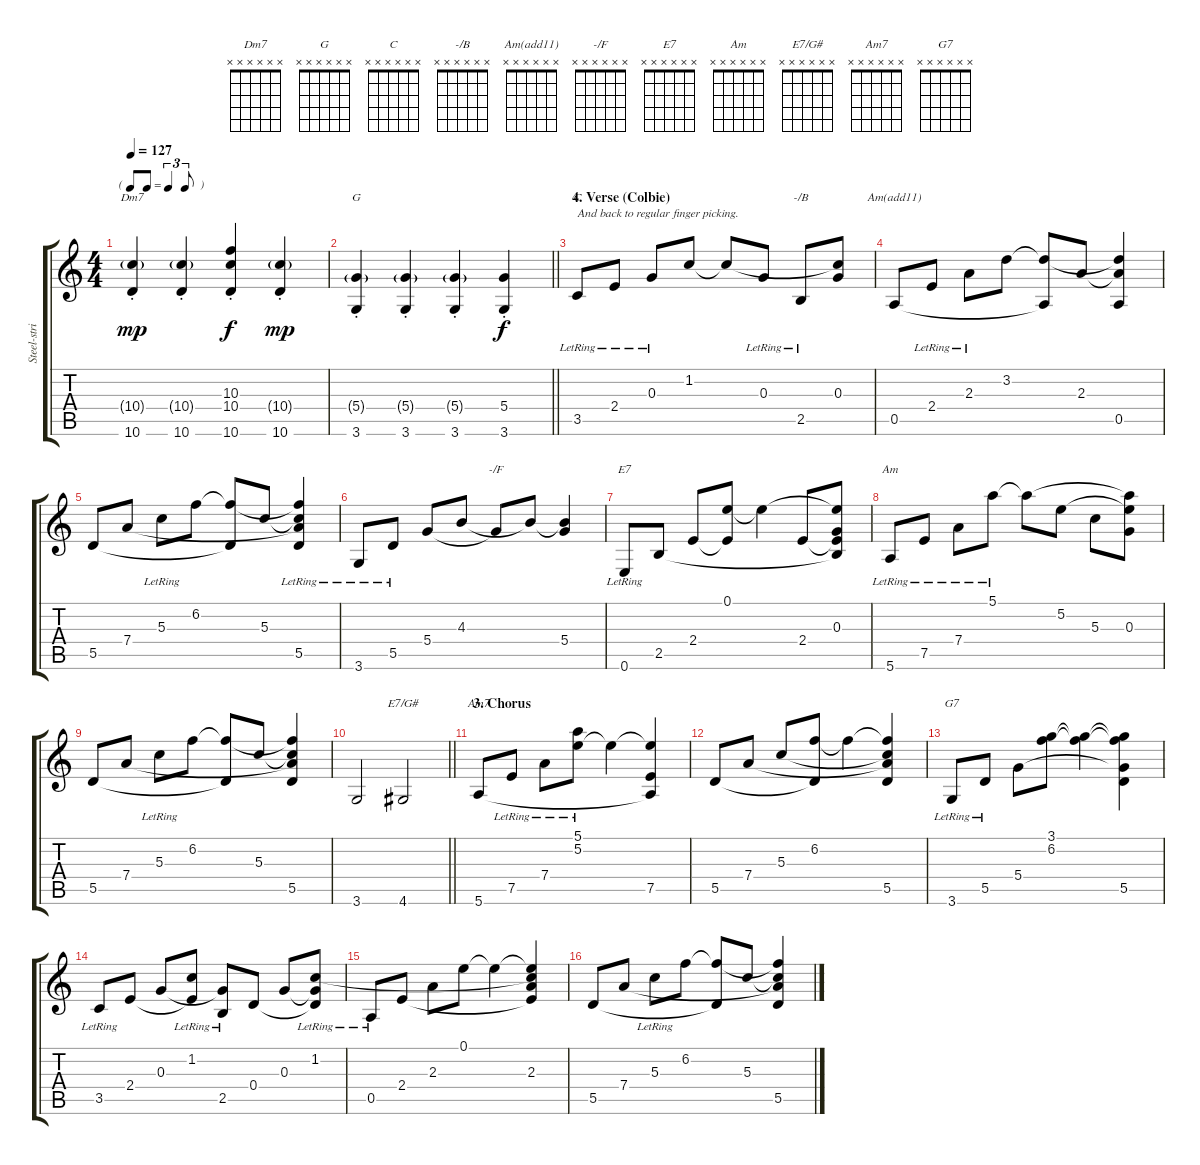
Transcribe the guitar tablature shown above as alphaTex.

\track ("Steel-stringed Acoustic Guitar" "Steel-stri") {instrument acousticguitarsteel}
\staff {score tabs}
\tuning (E4 B3 G3 D3 A2 E2) {hide}
\chord ("Dm7" x x x x x x)
\chord ("G" x x x x x x)
\chord ("C" x x x x x x)
\chord ("-/B" x x x x x x)
\chord ("Am(add11)" x x x x x x)
\chord ("-/F" x x x x x x)
\chord ("E7" x x x x x x)
\chord ("Am" x x x x x x)
\chord ("E7/G#" x x x x x x)
\chord ("Am7" x x x x x x)
\chord ("G7" x x x x x x)
\ts (4 4)
\tf triplet8th
\tempo 127
\clef g2
\ks c
(10.4{g st} 10.6{st}).4{ch "Dm7" dy mp} (10.4{g st} 10.6{st}).4 (10.3{st} 10.4{st} 10.6{st}).4{dy f} (10.4{g st} 10.6{st}).4{dy mp} |
\barLineRight lightlight
(5.4{g st} 3.6{st}).4{ch "G"} (5.4{g st} 3.6{st}).4 (5.4{g st} 3.6{st}).4 (5.4{st} 3.6{st}).4{dy f} |
\section ("" "4. Verse (Colbie)")
3.5{lr}.8{ch "C" txt "And back to regular finger picking."} 2.4{lr}.8 0.3{lr}.8 1.2.8 1.2{t}.8 0.3{lr}.8 2.5{lr}.8{ch "-/B"} (1.2{t} 0.3).8 |
0.5.8{ch "Am(add11)"} 2.4{lr}.8 2.3{lr}.8 3.2.8 (3.2{t} 0.5{t}).8 2.3.8 (3.2{t} 2.3{t} 0.5).4 |
5.5.8 7.4.8 5.3{lr}.8 6.2.8 (6.2{t} 5.5{t}).8 5.3.8 (6.2{t} 5.3{t} 7.4{t} 5.5{lr}).4 |
3.6{lr}.8 5.5{lr}.8 5.4.8 4.3.8 5.4{t}.8{ch "-/F"} 4.3{t}.8 (4.3{t} 5.4).4 |
0.6{lr}.8{ch "E7"} 2.5.8 2.4.8 (0.1 2.4{t}).8 0.1{t}.4 2.4.8 (0.1{t} 0.3 2.4{t} 2.5{t}).8 |
5.6{lr}.8{ch "Am"} 7.5{lr}.8 7.4{lr}.8 5.1{lr}.8 5.1{t}.8 5.2.8 5.3.8 (5.1{t} 5.2{t} 0.3).8 |
5.5.8 7.4.8 5.3{lr}.8 6.2.8 (6.2{t} 5.5{t}).8 5.3.8 (6.2{t} 5.3{t} 7.4{t} 5.5).4 |
\barLineRight lightlight
3.6.2 4.6.2{ch "E7/G#"} |
\section ("" "3. Chorus")
5.6.8{ch "Am7"} 7.5{lr}.8 7.4{lr}.8 (5.1{lr} 5.2).8 5.2{t}.4 (5.2{t} 7.5 5.6{t}).4 |
5.5.8 7.4.8 5.3.8 (6.2 5.5{t}).8 6.2{t}.4 (6.2{t} 5.3{t} 7.4{t} 5.5).4 |
3.6{lr}.8{ch "G7"} 5.5{lr}.8 5.4.8 (3.1 6.2).8 (3.1{t} 6.2{t}).4 (3.1{t} 6.2{t} 5.4{t} 5.5).4 |
3.5{lr}.8 2.4.8 0.3.8 (1.2{lr} 2.4{t}).8 (0.3{t} 2.5{lr}).8 0.4.8 0.3.8 (1.2{lr} 0.3{t} 0.4{t}).8 |
0.5{lr}.8 2.4.8 2.3.8 0.1.8 0.1{t}.4 (0.1{t} 1.2{t} 2.3 2.4{t}).4 |
5.5.8 7.4.8 5.3{lr}.8 6.2.8 (6.2{t} 5.5{t}).8 5.3.8 (6.2{t} 5.3{t} 7.4{t} 5.5).4
